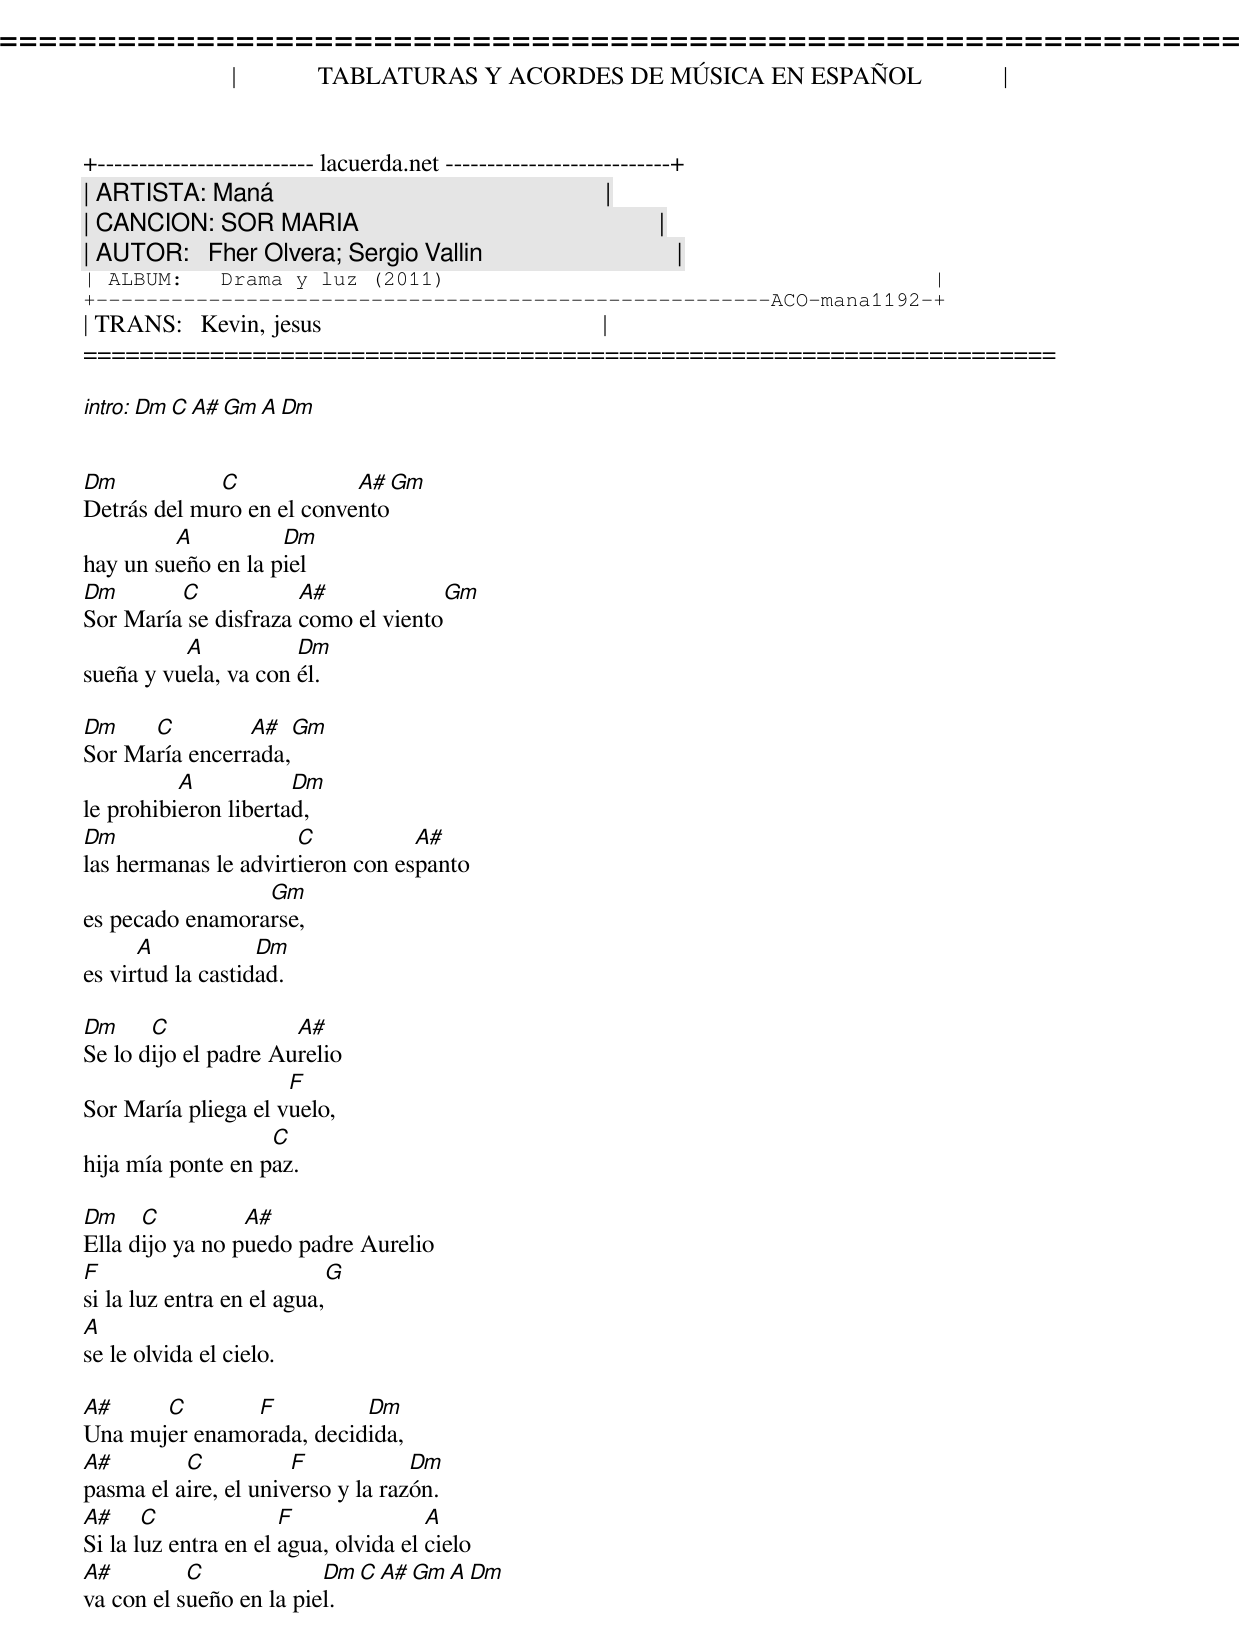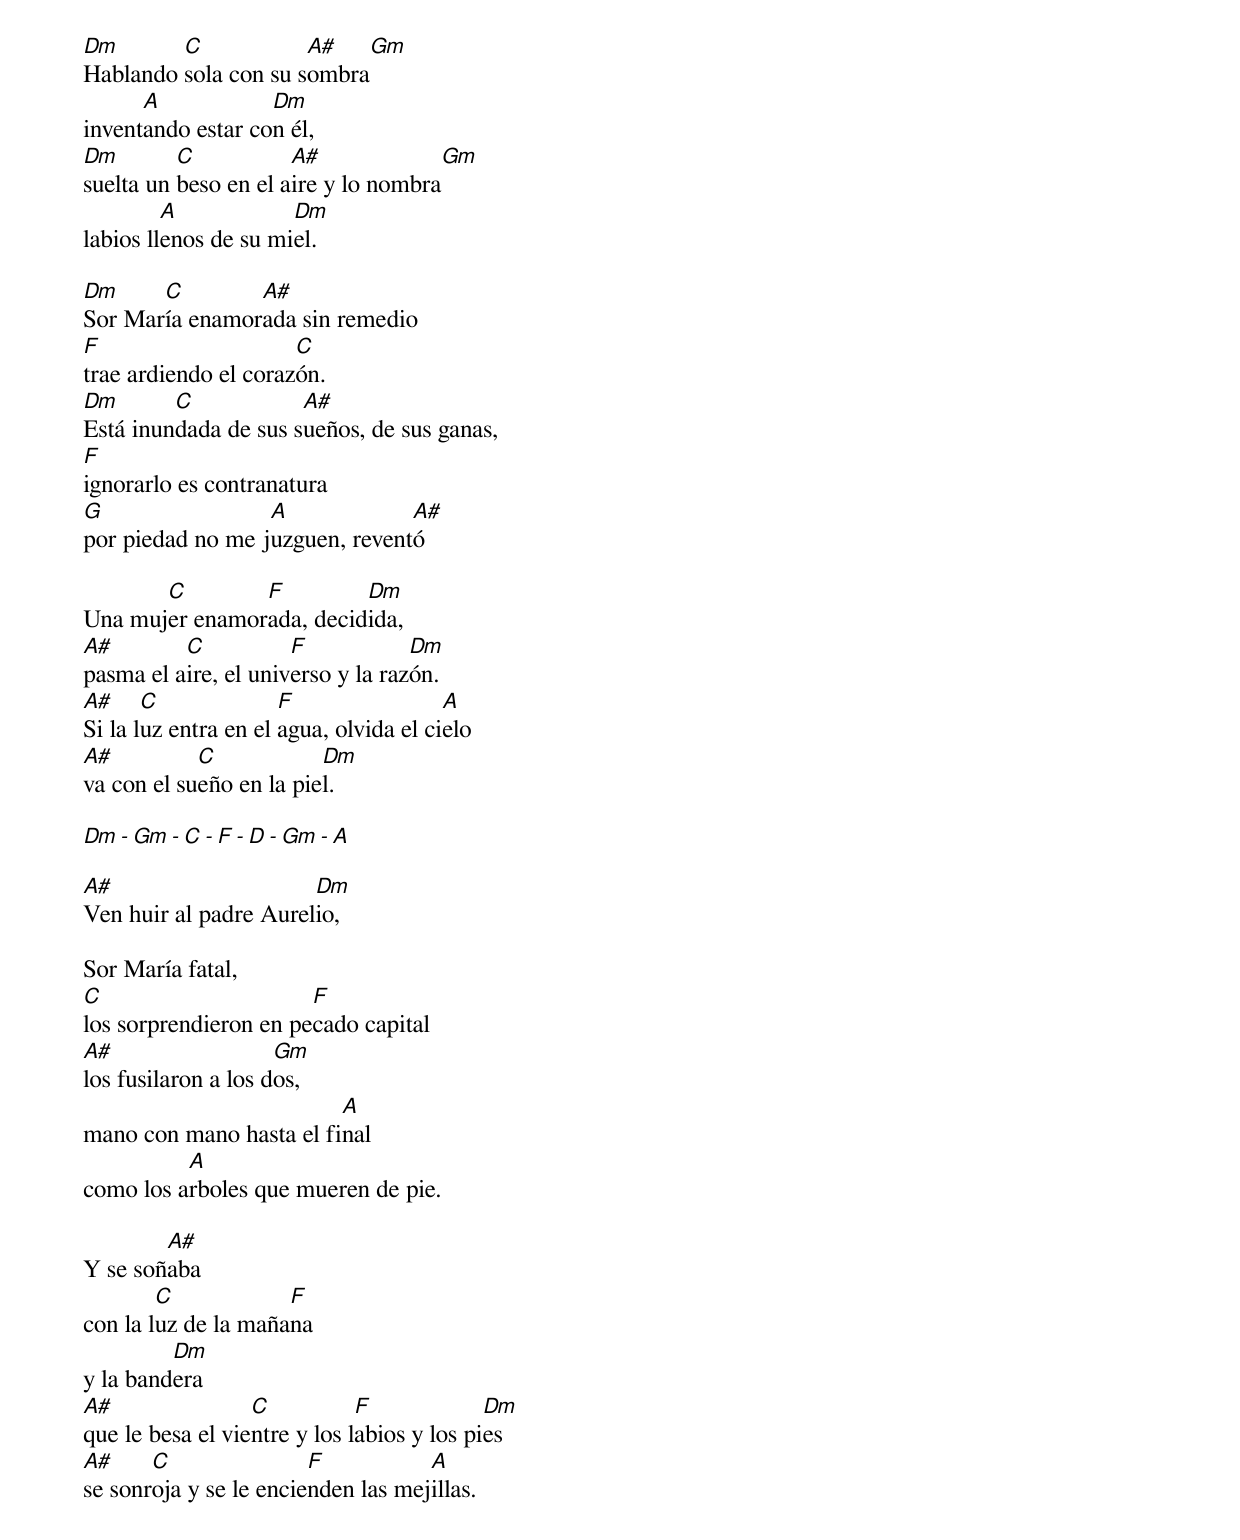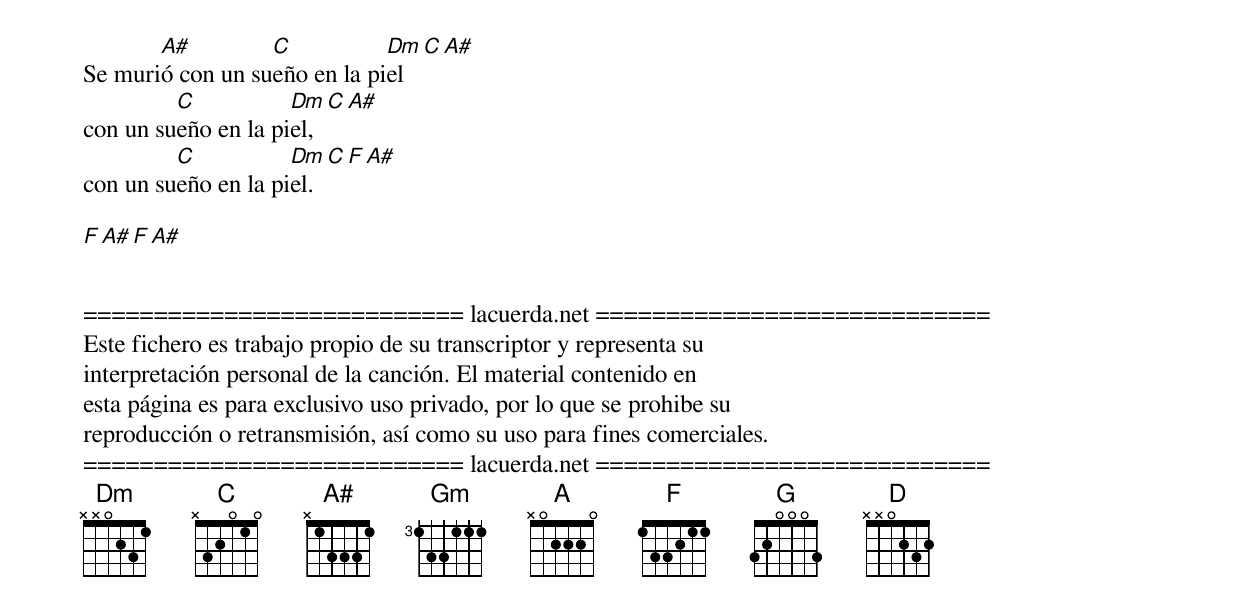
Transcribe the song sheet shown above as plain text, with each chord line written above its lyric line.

=====================================================================
|             TABLATURAS Y ACORDES DE MÚSICA EN ESPAÑOL             |
+-------------------------- lacuerda.net ---------------------------+
| ARTISTA: Maná                                                     |
| CANCION: SOR MARIA                                                |
| AUTOR:   Fher Olvera; Sergio Vallin                               |
| ALBUM:   Drama y luz (2011)                                       |
+------------------------------------------------------ACO-mana1192-+
| TRANS:   Kevin, jesus                                             |
=====================================================================

intro: Dm C A# Gm A Dm


Dm           C             A#   Gm
Detrás del muro en el convento
         A          Dm
hay un sueño en la piel
Dm       C            A#              Gm
Sor María se disfraza como el viento
          A           Dm
sueña y vuela, va con él.

Dm    C         A#   Gm
Sor María encerrada,
          A           Dm
le prohibieron libertad,
Dm                    C           A#
las hermanas le advirtieron con espanto
                 Gm
es pecado enamorarse,
      A            Dm
es virtud la castidad.

Dm     C              A#
Se lo dijo el padre Aurelio
                     F
Sor María pliega el vuelo,
                   C
hija mía ponte en paz.

Dm    C          A#
Ella dijo ya no puedo padre Aurelio
F                           G
si la luz entra en el agua,
A
se le olvida el cielo.

A#     C       F          Dm
Una mujer enamorada, decidida,
A#        C           F            Dm
pasma el aire, el universo y la razón.
A#     C              F               A
Si la luz entra en el agua, olvida el cielo
A#         C             Dm C A# Gm A Dm
va con el sueño en la piel.

Dm       C            A#      Gm
Hablando sola con su sombra
      A            Dm
inventando estar con él,
Dm        C           A#               Gm
suelta un beso en el aire y lo nombra
         A            Dm
labios llenos de su miel.

Dm     C        A#
Sor María enamorada sin remedio
F                     C
trae ardiendo el corazón.
Dm       C            A#
Está inundada de sus sueños, de sus ganas,
F
ignorarlo es contranatura
G                 A             A#
por piedad no me juzguen, reventó

       C        F         Dm
Una mujer enamorada, decidida,
A#        C           F            Dm
pasma el aire, el universo y la razón.
A#     C              F                 A
Si la luz entra en el agua, olvida el cielo
A#          C            Dm
va con el sueño en la piel.

Dm - Gm - C - F - D - Gm - A

A#                     Dm
Ven huir al padre Aurelio,

Sor María fatal,
C                      F
los sorprendieron en pecado capital
A#                   Gm
los fusilaron a los dos,
                         A
mano con mano hasta el final
          A
como los arboles que mueren de pie.

        A#
Y se soñaba
        C            F
con la luz de la mañana
         Dm
y la bandera
A#                C           F             Dm
que le besa el vientre y los labios y los pies
A#     C                F           A
se sonroja y se le encienden las mejillas.

       A#         C           Dm C A#
Se murió con un sueño en la piel
         C           Dm C A#
con un sueño en la piel,
         C           Dm C F A#
con un sueño en la piel.

F A# F A#


=========================== lacuerda.net ============================
Este fichero es trabajo propio de su transcriptor y representa su
interpretación personal de la canción. El material contenido en
esta página es para exclusivo uso privado, por lo que se prohibe su
reproducción o retransmisión, así como su uso para fines comerciales.
=========================== lacuerda.net ============================
